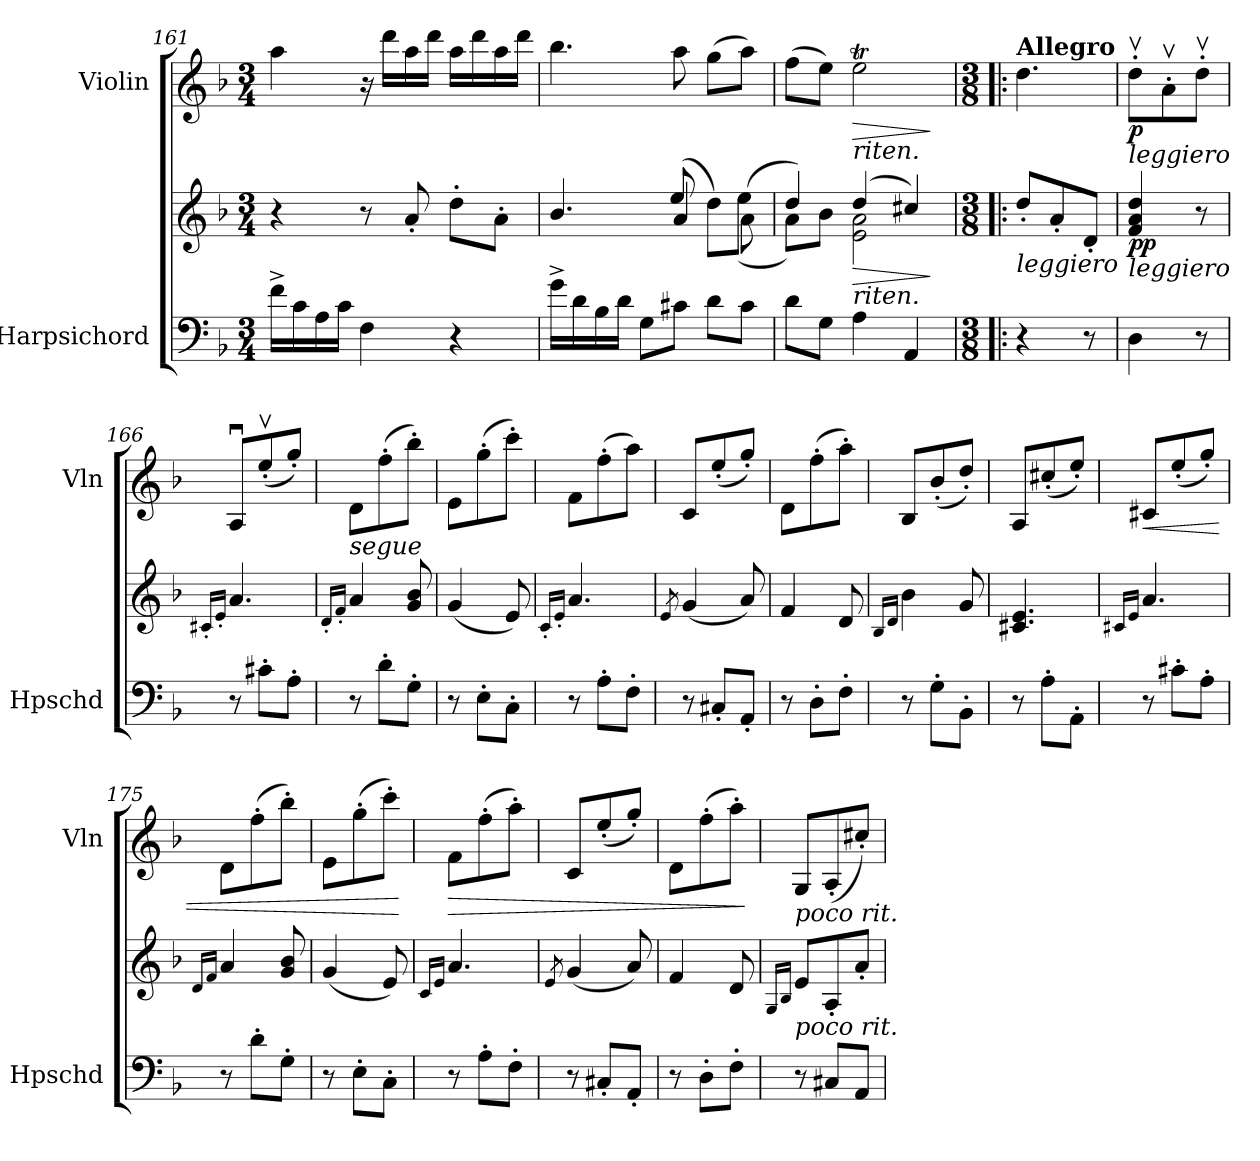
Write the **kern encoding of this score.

**kern	**kern	**dynam	**kern	**dynam
*part2	*part2	*part2	*part1	*part1
*staff3	*staff2	*staff2/3	*staff1	*staff1
*I"Harpsichord	*	*	*I"Violin	*
*I'Hpschd	*	*	*I'Vln	*
*clefF4	*clefG2	*	*clefG2	*
*k[b-]	*k[b-]	*	*k[b-]	*
*M3/4	*M3/4	*	*M3/4	*
=161	=161	=161	=161	=161
16f^\LL	4r	.	4aa\	.
16c\	.	.	.	.
16A\	.	.	.	.
16c\JJ	.	.	.	.
4F\	8r	.	16r	.
.	.	.	16ddd\LL	.
.	8a'/	.	16aa\	.
.	.	.	16ddd\JJ	.
4r	8dd'\L	.	16aa\LL	.
.	.	.	16ddd\	.
.	8a'\J	.	16aa\	.
.	.	.	16ddd\JJ	.
!!LO:LB:g=z
=162	=162	=162	=162	=162
*	*^	*	*	*
16g^\LL	4.b-/	4.ryy	.	4.bb-\	.
16d\	.	.	.	.	.
16B-\	.	.	.	.	.
16d\JJ	.	.	.	.	.
8G\L	.	.	.	.	.
8c#X\J	4a/	(>8ee/	.	8aa\	.
8d\L	.	8dd\L)	.	(>8gg\L	.
8c#\J	(<8a\	(<8ee\J	.	8aa\J)	.
=163	=163	=163	=163	=163	=163
8d\L	4dd/)	8a\L)	.	(>8ff\L	.
8G\J	.	8b-\J	.	8ee\J)	.
!	!	!	!	!LO:TX:b:i:t=riten.	!
!	!LO:TX:b:i:t=riten.	!	!	!	!
!	!	!	!LO:HP:b	!	!LO:HP:b
4A\	(>4dd/	2e\ 2a\	>	2eet\	>
4AA/	4cc#X/)	.	.	.	.
*	*v	*v	*	*	*
.	.	]	.	]
=164!|:	=164!|:	=164!|:	=164!|:	=164!|:
*M3/8	*M3/8	*	*M3/8	*
*	*	*	*MM110	*
!	!	!	!LO:TX:a:B:t=Allegro	!
!	!LO:TX:b:i:t=leggiero	!	!	!
4r	8dd'/L	.	4.dd\	.
.	8a'/	.	.	.
8r	8d'/J	.	.	.
=165	=165	=165	=165	=165
!	!	!	!LO:TX:b:i:t=leggiero	!
!	!LO:TX:b:i:t=leggiero	!	!	!
!	!	!LO:DY:b	!	!LO:DY:b
4D\	4f/ 4a/ 4dd/	pp	8ddv'\L	p
.	.	.	8av'\	.
8r	8r	.	8ddv'\J	.
=166	=166	=166	=166	=166
.	16qc#X'/LL	.	.	.
.	16qe'/JJ	.	.	.
8r	4.a/	.	8Au/L	.
8c#X'\L	.	.	(<8eev'/	.
8A'\J	.	.	8gg'/J)	.
=167	=167	=167	=167	=167
.	16qd'/LL	.	.	.
.	16qf'/JJ	.	.	.
!	!	!	!LO:TX:b:i:t=segue	!
8r	4a/	.	8d\L	.
8d'\L	.	.	(>8ff'\	.
8G'\J	8g/ 8b-/	.	8bb-'\J)	.
=168	=168	=168	=168	=168
8r	(<4g/	.	8e\L	.
8E'\L	.	.	(>8gg'\	.
8C'\J	8e/)	.	8ccc'\J)	.
=169	=169	=169	=169	=169
.	16qc'/LL	.	.	.
.	16qe'/JJ	.	.	.
8r	4.a/	.	8f\L	.
8A'\L	.	.	(>8ff'\	.
8F'\J	.	.	8aa\J)	.
=170	=170	=170	=170	=170
.	8qe/	.	.	.
8r	(<4g/	.	8c/L	.
8C#X'/L	.	.	(<8ee'/	.
8AA'/J	8a/)	.	8gg'/J)	.
=171	=171	=171	=171	=171
8r	4f/	.	8d\L	.
8D'\L	.	.	(>8ff'\	.
8F'\J	8d/	.	8aa'\J)	.
!!LO:PB:g=z
=172	=172	=172	=172	=172
.	16qB-/LL	.	.	.
.	16qd/JJ	.	.	.
8r	4b-\	.	8B-/L	.
8G'\L	.	.	(<8b-'/	.
8BB-'\J	8g/	.	8dd'/J)	.
=173	=173	=173	=173	=173
8r	4.c#X/ 4.e/	.	8A/L	.
8A'\L	.	.	(<8cc#X'/	.
8AA'\J	.	.	8ee'/J)	.
=174	=174	=174	=174	=174
.	16qc#X/LL	.	.	.
.	16qe/JJ	.	.	.
!	!	!	!	!LO:HP:b
8r	4.a/	.	8c#X/L	<
8c#X'\L	.	.	(<8ee'/	.
8A'\J	.	.	8gg'/J)	.
=175	=175	=175	=175	=175
.	16qd/LL	.	.	.
.	16qf/JJ	.	.	.
8r	4a/	.	8d\L	.
8d'\L	.	.	(>8ff'\	.
8G'\J	8g/ 8b-/	.	8bb-'\J)	.
=176	=176	=176	=176	=176
8r	(<4g/	.	8e\L	.
8E'\L	.	.	(>8gg'\	.
8C'\J	8e/)	.	8ccc'\J)	.
.	.	.	.	[
=177	=177	=177	=177	=177
.	16qc/LL	.	.	.
.	16qe/JJ	.	.	.
!	!	!	!	!LO:HP:b
8r	4.a/	.	8f\L	>
8A'\L	.	.	(>8ff'\	.
8F'\J	.	.	8aa'\J)	.
=178	=178	=178	=178	=178
.	8qe/	.	.	.
8r	(<4g/	.	8c/L	.
8C#X'/L	.	.	(<8ee'/	.
8AA'/J	8a/)	.	8gg'/J)	.
=179	=179	=179	=179	=179
8r	4f/	.	8d\L	.
8D'\L	.	.	(>8ff'\	.
8F'\J	8d/	.	8aa'\J)	.
.	.	.	.	]
=180	=180	=180	=180	=180
.	16qG/LL	.	.	.
.	16qB-/JJ	.	.	.
!	!	!	!LO:TX:b:i:t=poco rit.	!
!	!LO:TX:b:i:t=poco rit.	!	!	!
8r	8e/L	.	8G/L	.
8C#X/L	8A'/	.	(<8A'/	.
8AA/J	8a'/J	.	8cc#X'/J)	.
=	=	=	=	=
*-	*-	*-	*-	*-
